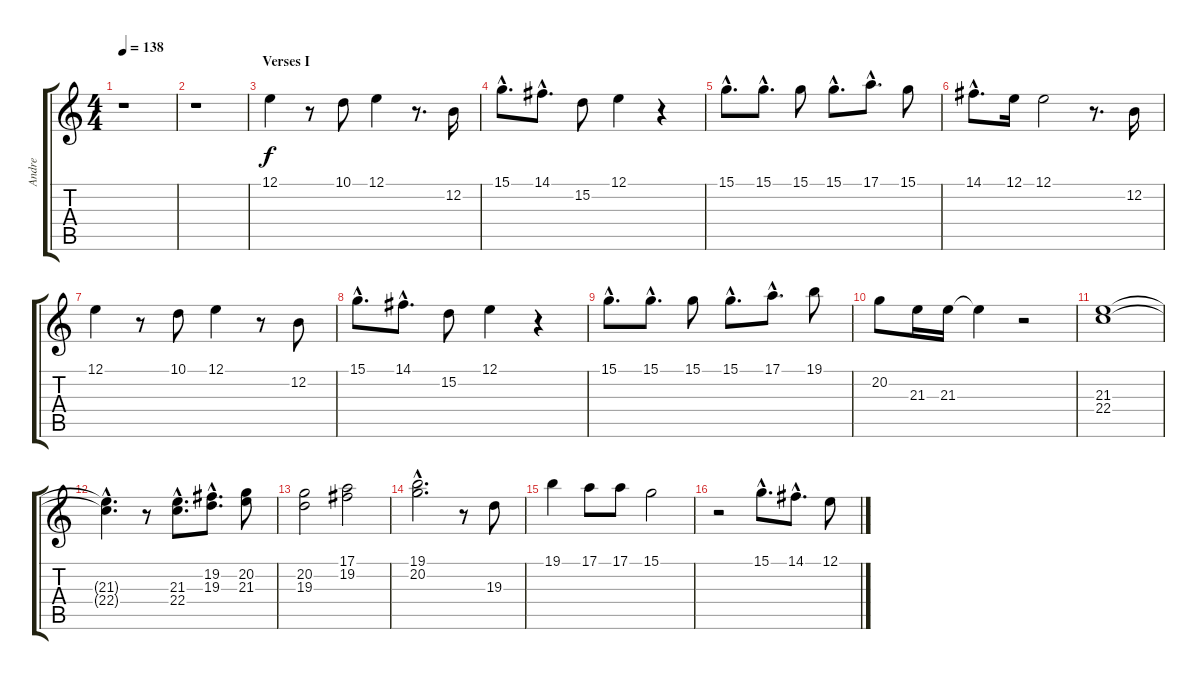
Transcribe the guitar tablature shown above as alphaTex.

\track ("Andre" "Andre") {instrument flute}
\staff {score tabs}
\tuning (E4 B3 G3 D3 A2 E2) {hide}
\ts (4 4)
\tempo 138
\clef g2
\ks c
r.1{dy f} |
r.1 |
\section ("" "Verses I")
12.1.4 r.8 10.1.8 12.1.4 r.8{d} 12.2.16 |
15.1{hac}.8{d} 14.1{hac}.8{d} 15.2.8 12.1.4 r.4 |
15.1{hac}.8{d} 15.1{hac}.8{d} 15.1.8 15.1{hac}.8{d} 17.1{hac}.8{d} 15.1.8 |
14.1{hac}.8{d} 12.1.16 12.1.2 r.8{d} 12.2.16 |
12.1.4 r.8 10.1.8 12.1.4 r.8 12.2.8 |
15.1{hac}.8{d} 14.1{hac}.8{d} 15.2.8 12.1.4 r.4 |
15.1{hac}.8{d} 15.1{hac}.8{d} 15.1.8 15.1{hac}.8{d} 17.1{hac}.8{d} 19.1.8 |
20.2.8 21.3.16 21.3.16 21.3{t}.4 r.2 |
(21.3 22.4).1 |
(21.3{hac t} 22.4{hac t}).4{d} r.8 (21.3{hac} 22.4{hac}).8{d} (19.2{hac} 19.3{hac}).8{d} (20.2 21.3).8 |
(20.2 19.3).2 (17.1 19.2).2 |
(19.1{hac} 20.2{hac}).2{d} r.8 19.3.8 |
19.1.4 17.1.8 17.1.8 15.1.2 |
r.2 15.1{hac}.8{d} 14.1{hac}.8{d} 12.1.8
